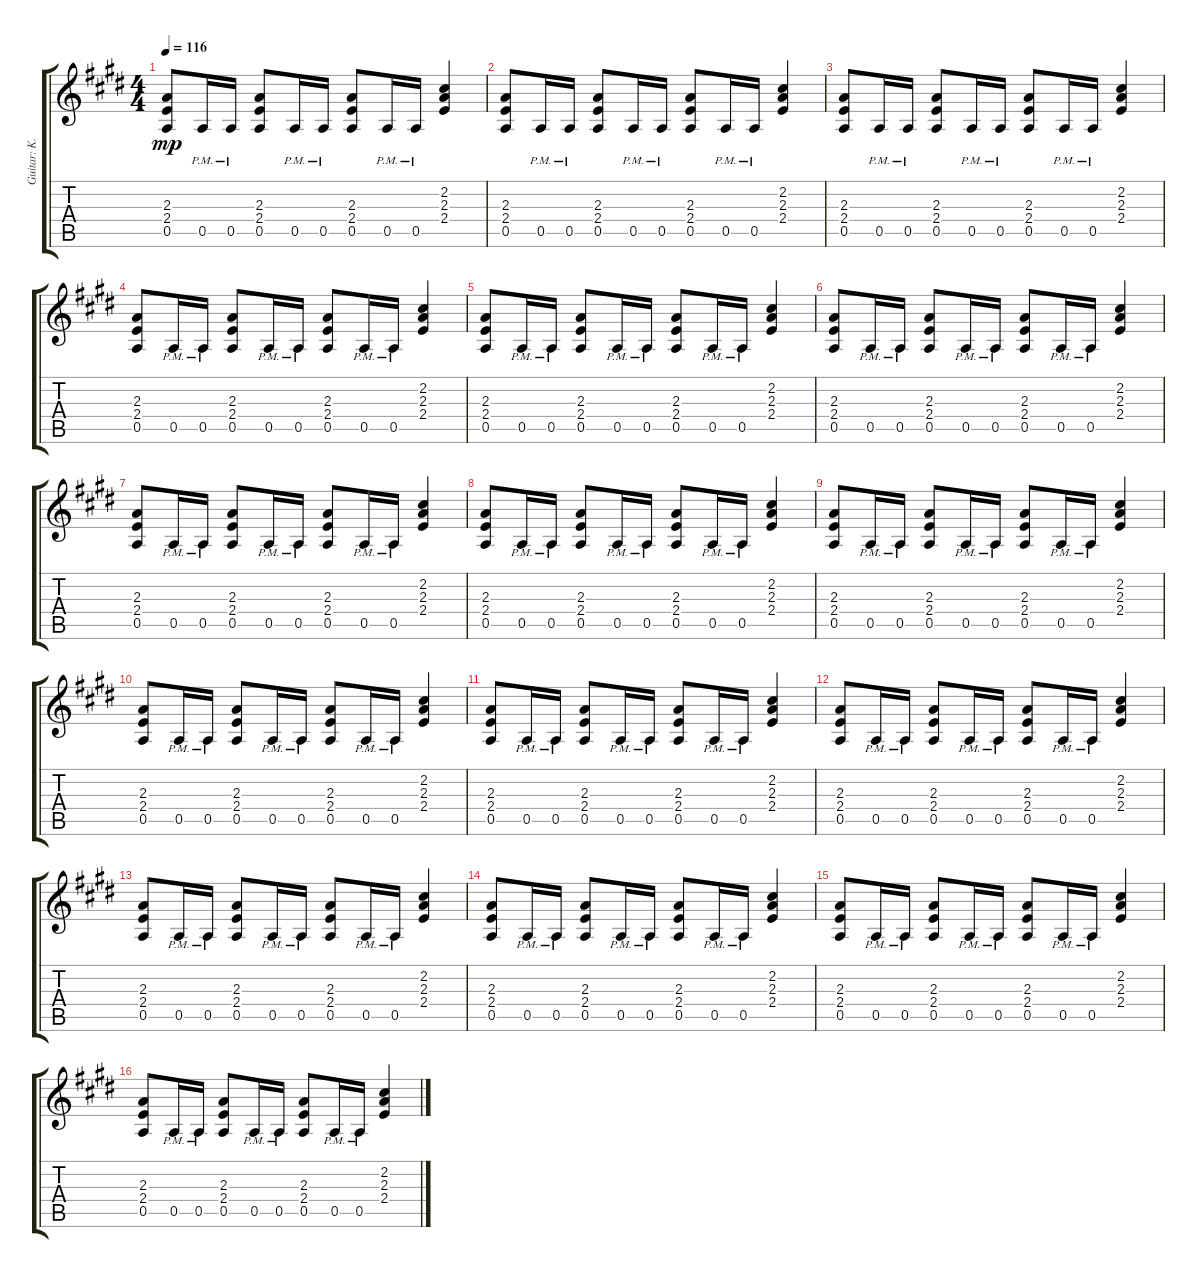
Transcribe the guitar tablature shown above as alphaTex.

\track ("Guitar: K.K." "Guitar: K.") {instrument distortionguitar}
\staff {score tabs}
\tuning (E4 B3 G3 D3 A2 E2) {hide}
\ts (4 4)
\tempo 116
\clef g2
\ks e
(2.3 2.4 0.5).8{dy mp} 0.5{pm}.16 0.5{pm}.16 (2.3 2.4 0.5).8 0.5{pm}.16 0.5{pm}.16 (2.3 2.4 0.5).8 0.5{pm}.16 0.5{pm}.16 (2.2 2.3 2.4).4 |
(2.3 2.4 0.5).8 0.5{pm}.16 0.5{pm}.16 (2.3 2.4 0.5).8 0.5{pm}.16 0.5{pm}.16 (2.3 2.4 0.5).8 0.5{pm}.16 0.5{pm}.16 (2.2 2.3 2.4).4 |
(2.3 2.4 0.5).8 0.5{pm}.16 0.5{pm}.16 (2.3 2.4 0.5).8 0.5{pm}.16 0.5{pm}.16 (2.3 2.4 0.5).8 0.5{pm}.16 0.5{pm}.16 (2.2 2.3 2.4).4 |
(2.3 2.4 0.5).8 0.5{pm}.16 0.5{pm}.16 (2.3 2.4 0.5).8 0.5{pm}.16 0.5{pm}.16 (2.3 2.4 0.5).8 0.5{pm}.16 0.5{pm}.16 (2.2 2.3 2.4).4 |
(2.3 2.4 0.5).8 0.5{pm}.16 0.5{pm}.16 (2.3 2.4 0.5).8 0.5{pm}.16 0.5{pm}.16 (2.3 2.4 0.5).8 0.5{pm}.16 0.5{pm}.16 (2.2 2.3 2.4).4 |
(2.3 2.4 0.5).8 0.5{pm}.16 0.5{pm}.16 (2.3 2.4 0.5).8 0.5{pm}.16 0.5{pm}.16 (2.3 2.4 0.5).8 0.5{pm}.16 0.5{pm}.16 (2.2 2.3 2.4).4 |
(2.3 2.4 0.5).8 0.5{pm}.16 0.5{pm}.16 (2.3 2.4 0.5).8 0.5{pm}.16 0.5{pm}.16 (2.3 2.4 0.5).8 0.5{pm}.16 0.5{pm}.16 (2.2 2.3 2.4).4 |
(2.3 2.4 0.5).8 0.5{pm}.16 0.5{pm}.16 (2.3 2.4 0.5).8 0.5{pm}.16 0.5{pm}.16 (2.3 2.4 0.5).8 0.5{pm}.16 0.5{pm}.16 (2.2 2.3 2.4).4 |
(2.3 2.4 0.5).8 0.5{pm}.16 0.5{pm}.16 (2.3 2.4 0.5).8 0.5{pm}.16 0.5{pm}.16 (2.3 2.4 0.5).8 0.5{pm}.16 0.5{pm}.16 (2.2 2.3 2.4).4 |
(2.3 2.4 0.5).8 0.5{pm}.16 0.5{pm}.16 (2.3 2.4 0.5).8 0.5{pm}.16 0.5{pm}.16 (2.3 2.4 0.5).8 0.5{pm}.16 0.5{pm}.16 (2.2 2.3 2.4).4 |
(2.3 2.4 0.5).8 0.5{pm}.16 0.5{pm}.16 (2.3 2.4 0.5).8 0.5{pm}.16 0.5{pm}.16 (2.3 2.4 0.5).8 0.5{pm}.16 0.5{pm}.16 (2.2 2.3 2.4).4 |
(2.3 2.4 0.5).8 0.5{pm}.16 0.5{pm}.16 (2.3 2.4 0.5).8 0.5{pm}.16 0.5{pm}.16 (2.3 2.4 0.5).8 0.5{pm}.16 0.5{pm}.16 (2.2 2.3 2.4).4 |
(2.3 2.4 0.5).8 0.5{pm}.16 0.5{pm}.16 (2.3 2.4 0.5).8 0.5{pm}.16 0.5{pm}.16 (2.3 2.4 0.5).8 0.5{pm}.16 0.5{pm}.16 (2.2 2.3 2.4).4 |
(2.3 2.4 0.5).8 0.5{pm}.16 0.5{pm}.16 (2.3 2.4 0.5).8 0.5{pm}.16 0.5{pm}.16 (2.3 2.4 0.5).8 0.5{pm}.16 0.5{pm}.16 (2.2 2.3 2.4).4 |
(2.3 2.4 0.5).8 0.5{pm}.16 0.5{pm}.16 (2.3 2.4 0.5).8 0.5{pm}.16 0.5{pm}.16 (2.3 2.4 0.5).8 0.5{pm}.16 0.5{pm}.16 (2.2 2.3 2.4).4 |
(2.3 2.4 0.5).8 0.5{pm}.16 0.5{pm}.16 (2.3 2.4 0.5).8 0.5{pm}.16 0.5{pm}.16 (2.3 2.4 0.5).8 0.5{pm}.16 0.5{pm}.16 (2.2 2.3 2.4).4
